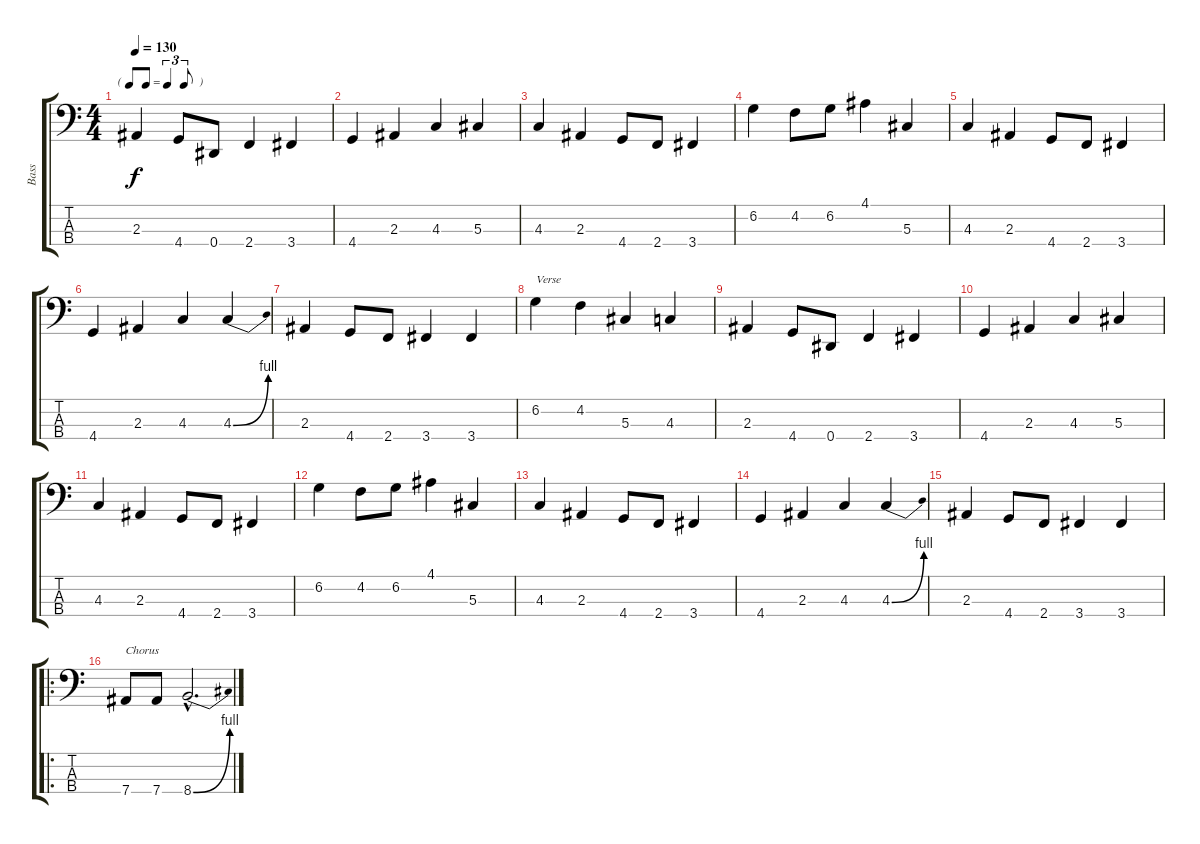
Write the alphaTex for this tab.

\track ("Bass" "Bass") {instrument acousticbass}
\staff {score tabs}
\tuning (Gb2 Db2 Ab1 Eb1) {hide}
\ts (4 4)
\tf triplet8th
\tempo 130
\clef f4
\ks c
2.3.4{dy f} 4.4.8 0.4.8 2.4.4 3.4.4 |
4.4.4 2.3.4 4.3.4 5.3.4 |
4.3.4 2.3.4 4.4.8 2.4.8 3.4.4 |
6.2.4 4.2.8 6.2.8 4.1.4 5.3.4 |
4.3.4 2.3.4 4.4.8 2.4.8 3.4.4 |
4.4.4 2.3.4 4.3.4 4.3{be (bend 0 0 60 4)}.4 |
2.3.4 4.4.8 2.4.8 3.4.4 3.4.4 |
6.2.4{txt "Verse"} 4.2.4 5.3.4 4.3.4 |
2.3.4 4.4.8 0.4.8 2.4.4 3.4.4 |
4.4.4 2.3.4 4.3.4 5.3.4 |
4.3.4 2.3.4 4.4.8 2.4.8 3.4.4 |
6.2.4 4.2.8 6.2.8 4.1.4 5.3.4 |
4.3.4 2.3.4 4.4.8 2.4.8 3.4.4 |
4.4.4 2.3.4 4.3.4 4.3{be (bend 0 0 60 4)}.4 |
2.3.4 4.4.8 2.4.8 3.4.4 3.4.4 |
\ro
7.4.8{txt "Chorus"} 7.4.8 8.4{be (bend 0 0 60 4) hac}.2{d}
